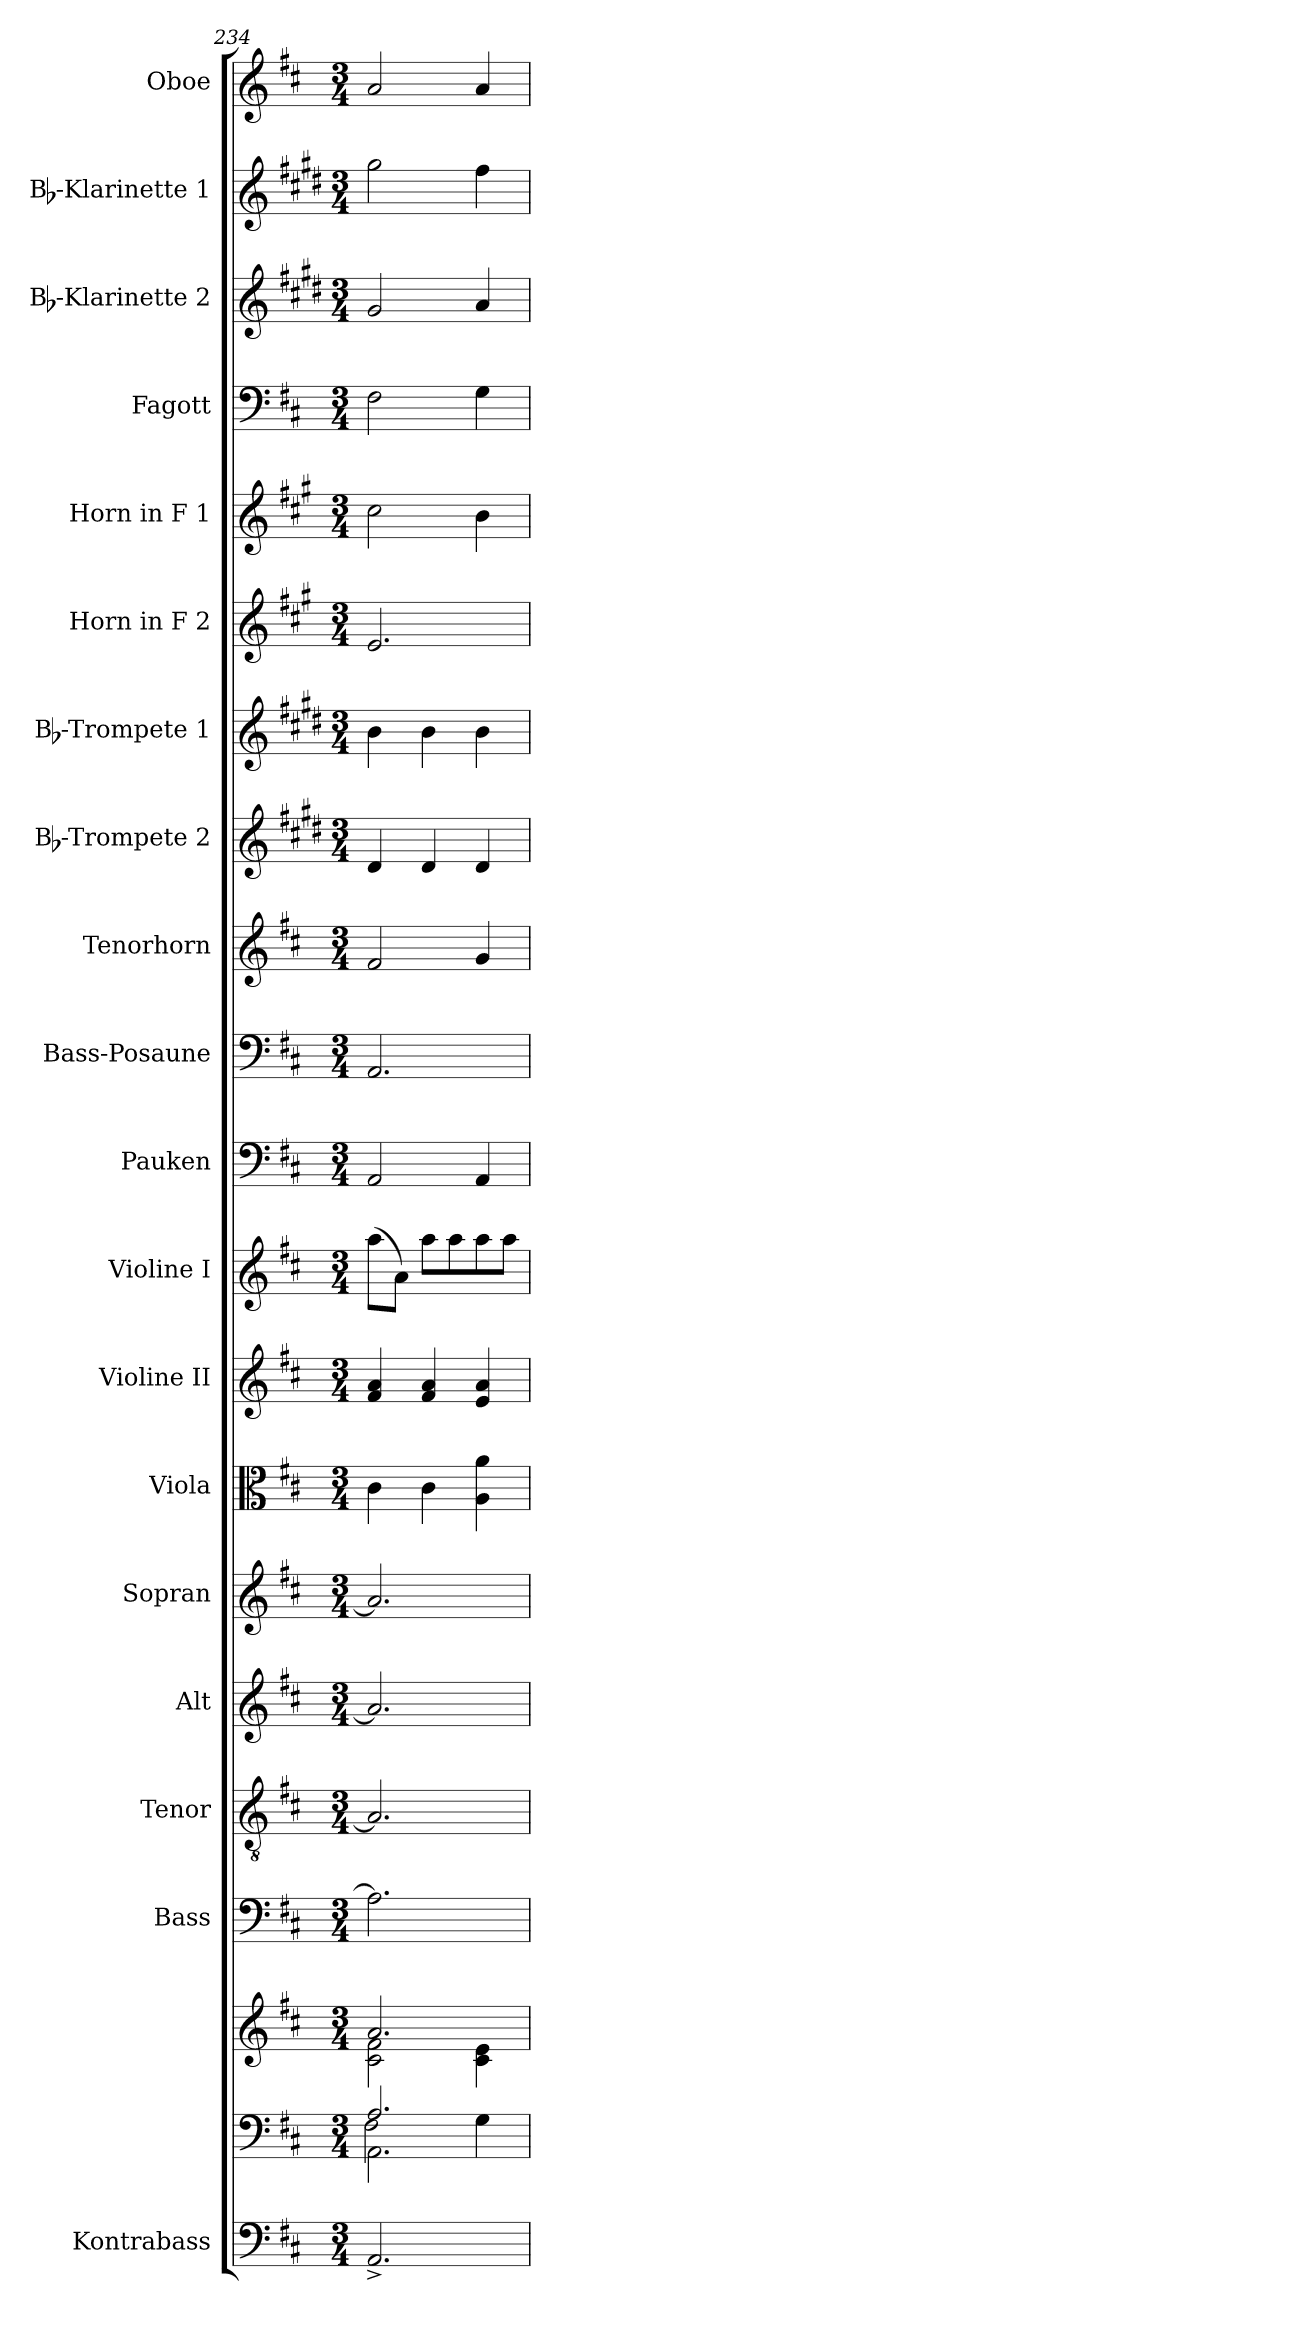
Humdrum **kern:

**kern	**kern	**kern	**kern	**kern	**kern	**kern	**kern	**kern	**kern	**kern	**kern	**kern	**kern	**kern	**kern	**kern	**kern	**kern	**kern	**kern
*part20	*part19	*part19	*part18	*part17	*part16	*part15	*part14	*part13	*part12	*part11	*part10	*part9	*part8	*part7	*part6	*part5	*part4	*part3	*part2	*part1
*staff21	*staff20	*staff19	*staff18	*staff17	*staff16	*staff15	*staff14	*staff13	*staff12	*staff11	*staff10	*staff9	*staff8	*staff7	*staff6	*staff5	*staff4	*staff3	*staff2	*staff1
*I"Kontrabass	*	*	*I"Bass	*I"Tenor	*I"Alt	*I"Sopran	*I"Viola	*I"Violine II	*I"Violine I	*I"Pauken	*I"Bass-Posaune	*I"Tenorhorn	*I"Bb-Trompete 2	*I"Bb-Trompete 1	*I"Horn in F 2	*I"Horn in F 1	*I"Fagott	*I"Bb-Klarinette 2	*I"Bb-Klarinette 1	*I"Oboe
*I'Kb.	*	*	*I'B.	*I'T.	*I'A.	*I'S.	*I'Vla.	*I'Vl. II	*I'Vl. I	*I'Pk.	*I'B. Pos.	*I'T. Hrn.	*I'Bb Trp. 2	*I'Bb Trp. 1	*	*	*I'Fg.	*I'Bb Kl. 2	*I'Bb Kl. 1	*I'Ob.
*clefF4	*clefF4	*clefG2	*clefF4	*clefGv2	*clefG2	*clefG2	*clefC3	*clefG2	*clefG2	*clefF4	*clefF4	*clefG2	*clefG2	*clefG2	*clefG2	*clefG2	*clefF4	*clefG2	*clefG2	*clefG2
*ITrd7c12	*	*	*	*	*	*	*	*	*	*	*	*ITrd8c14	*ITrd1c2	*ITrd1c2	*ITrd4c7	*ITrd4c7	*	*ITrd1c2	*ITrd1c2	*
*k[f#c#]	*k[f#c#]	*k[f#c#]	*k[f#c#]	*k[f#c#]	*k[f#c#]	*k[f#c#]	*k[f#c#]	*k[f#c#]	*k[f#c#]	*k[f#c#]	*k[f#c#]	*k[f#c#]	*k[f#c#]	*k[f#c#]	*k[f#c#]	*k[f#c#]	*k[f#c#]	*k[f#c#]	*k[f#c#]	*k[f#c#]
*D:	*D:	*D:	*D:	*D:	*D:	*D:	*D:	*D:	*D:	*D:	*D:	*D:	*D:	*D:	*D:	*D:	*D:	*D:	*D:	*D:
*M3/4	*M3/4	*M3/4	*M3/4	*M3/4	*M3/4	*M3/4	*M3/4	*M3/4	*M3/4	*M3/4	*M3/4	*M3/4	*M3/4	*M3/4	*M3/4	*M3/4	*M3/4	*M3/4	*M3/4	*M3/4
=234	=234	=234	=234	=234	=234	=234	=234	=234	=234	=234	=234	=234	=234	=234	=234	=234	=234	=234	=234	=234
*	*^	*^	*	*	*	*	*	*	*	*	*	*	*	*	*	*	*	*	*	*
*	*	*^	*	*	*	*	*	*	*	*	*	*	*	*	*	*	*	*	*	*	*	*
2.AAA^</	2.A/	2.AA\	2F#\	2.a/	2c#\ 2f#\	2.A\]	2.A/]	2.a/]	2.a/]	4c#\	4f#/ 4a/	(>8aa\L	2AA/	2.AA/	2F#/	4c#/	4a\	2.A/	2f#\	2F#\	2f#/	2ff#\	2a/
.	.	.	.	.	.	.	.	.	.	.	.	8a\J)	.	.	.	.	.	.	.	.	.	.	.
.	.	.	.	.	.	.	.	.	.	4c#\	4f#/ 4a/	8aa\L	.	.	.	4c#/	4a\	.	.	.	.	.	.
.	.	.	.	.	.	.	.	.	.	.	.	8aa\	.	.	.	.	.	.	.	.	.	.	.
.	.	.	4G\	.	4c#\ 4e\	.	.	.	.	4A\ 4a\	4e/ 4a/	8aa\	4AA/	.	4G/	4c#/	4a\	.	4e\	4G\	4g/	4ee\	4a/
.	.	.	.	.	.	.	.	.	.	.	.	8aa\J	.	.	.	.	.	.	.	.	.	.	.
*	*v	*v	*v	*	*	*	*	*	*	*	*	*	*	*	*	*	*	*	*	*	*	*	*
*	*	*v	*v	*	*	*	*	*	*	*	*	*	*	*	*	*	*	*	*	*	*
=	=	=	=	=	=	=	=	=	=	=	=	=	=	=	=	=	=	=	=	=
*-	*-	*-	*-	*-	*-	*-	*-	*-	*-	*-	*-	*-	*-	*-	*-	*-	*-	*-	*-	*-
